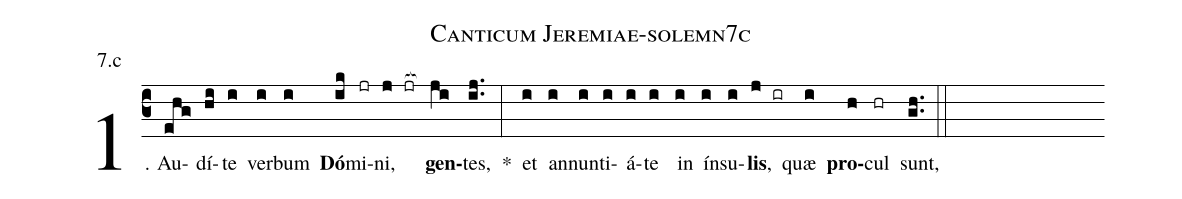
name: Canticum Jeremiae-solemn7c;
annotation: 7.c;
%%
(c3)1. Au(ehg)dí(hi)te(i) ver(i)bum(i) <b>Dó</b>(ik)mi(jr)ni,(j jr[ocb:1{]) <b>gen</b>(ji[ocb:0}])tes,(ij..) *(:) et(i) an(i)nun(i)ti(i)á(i)te(i) in(i) ín(i)su(i)<b>lis</b>,(j ir) quæ(i) <b>pro</b>(h)cul(hr) sunt,(gh..) (::)
